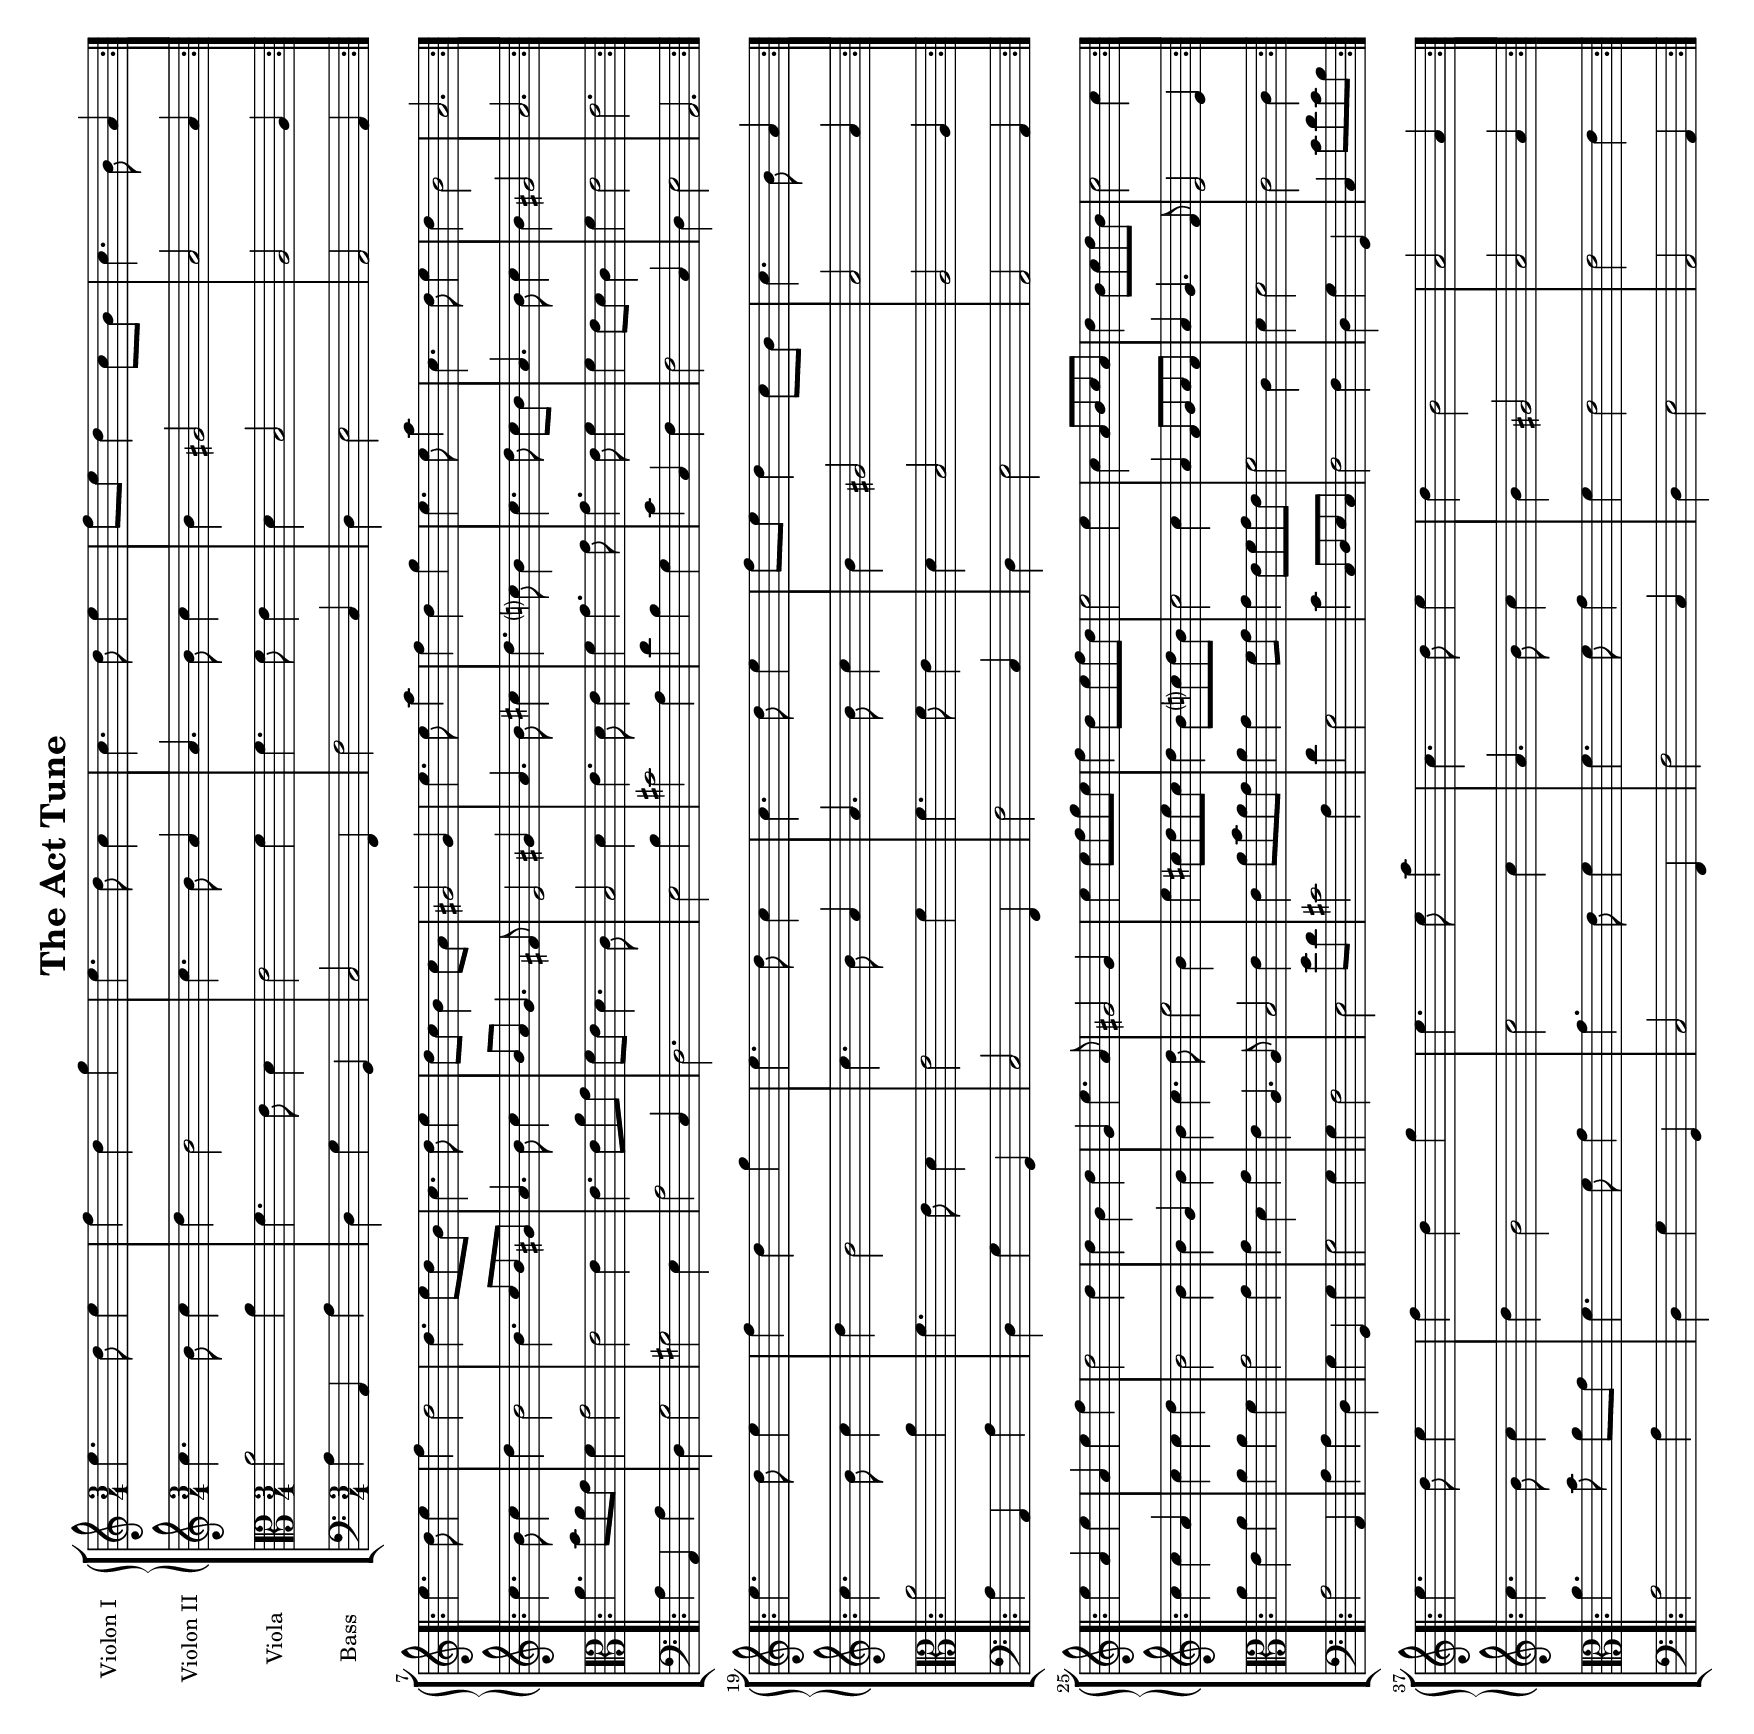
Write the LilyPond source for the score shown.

\version "2.18.2"

breaks = {
  s2.*6 \break
  s2.*12 \break
  s2.*6 \break
  s2.*12 \break
}

#(set-global-staff-size 19)

\paper {
  #(set-paper-size "a3" 'landscape)
  print-page-number = ##f
  between-system-padding = #0.1
  between-system-space = #0.1
  ragged-last-bottom = ##f
  ragged-bottom = ##f
  
  first-page-number = 2
  two-sided = ##t
  inner-margin = 1 \cm
  outer-margin = 13.3 \cm
  top-margin = .5 \cm
  bottom-margin = .6 \cm 
}

\version "2.18.2"

\header {
  title = "The Act Tune"
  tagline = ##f
}

global = {
  \key a \minor
  \time 3/4
}

violinI = \relative c'' {
  \global

  \repeat volta 2 {
    e4. d8 e4
    f d g
    e4. d8 c4
    c4. d8 e4
    f8 e d4 c8 b
    c4. b8 a4
  }
  \repeat volta 2 {
    e'4. d8 e4
    f d2
    d4. e8 d b
    c4. d8 e4
    d8 c b4 c8 a 
    gis2 gis4
    
    e'4. e8 a4
    f d g
    e4. e8 a4
    c,4. d8 e4
    d b2
    a2.
  }
  \repeat volta 2 {
    e'4. d8 e4
    f d g
    e4. d8 c4
    c4. d8 e4
    f8 e d4 c8 b
    c4. b8 a4
  }
  \repeat volta 2 {
    e' a, e'
    a, e' f
    d2 d4
    d b d
    g, e'4. a,8
    gis2 gis4
    
    e' e8 f g e
    f4 d8 e f d
    e2 e4
    c a8 b c a
    d4 b8 c d b
    c2 c4
  }
  \repeat volta 2 {
    e4. d8 e4
    f d g
    e4. e8 a4
    c,4. d8 e4
    d b2
    a a4
  }
}

violinII = \relative c'' {
  \global

  \repeat volta 2 {
    c4. b8 c4
    d b2
    c4. b8 a4
    a4. b8 c4
    b gis2
    a a4
  }
  \repeat volta 2 {
    c4. b8 c4
    d b2
    b4. c8 b gis
    a4. b8 c4
    b8 a g4. fis8
    e2 gis4
    
    a4. b8 cis4
    d4. c?8 b4
    c4. d8 c[ b]
    a4. b8 c4
    b gis2
    a2.
  }
  \repeat volta 2 {
    c4. b8 c4
    d b2
    c4. b8 a4
    a4. b8 c4
    b gis2
    a a4
  }
  \repeat volta 2 {
    c c a
    c c d
    b2 b4
    b g b
    b c4. d8
    e2 b4
    
    e4 cis8 d e cis
    d4 b8 c? d b
    c2 c4
    a f8 g a f
    a4 g4. f8
    e2 e4
  }
  \repeat volta 2 {
    c'4. b8 c4 
    d b2
    c2 c4
    a4. b8 c4
    b gis2
    a a4
  }
}

viola = \relative c'' {
  \global

  \repeat volta 2 {
    a2 a4
    f4. e8 d4
    e2 f4
    f4. f8 e4
    d b2
    a2 a4
  }
  \repeat volta 2 {
    a'4. b8 a g
    f4 g2
    e e4
    e4. e8 a g
    f e d4. c8
    b2 d4
    
    e4. d8 e4
    f g4. g8
    g4. e8 f4
    f e8 d c4
    f e2
    e2.
  }
  \repeat volta 2 {
    a2 a4
    f4. e8 d4
    e2 f4
    f4. f8 e4
    d b2
    a2 a4
  }
  \repeat volta 2 {
    a' e a
    a a f
    g2 g4
    g d g
    e a,4. a8
    b2 e4
    
    e a8 b a g
    a4 g f8 g
    g4 e8 f g e
    f2 c4
    d d2
    c c4
  }
  \repeat volta 2 {
    a'4. b8 a[ g]
    f4. f8 g4
    g4. e8 f4
    f4. f8 g4
    f e2
    e e4
  }
}

bass = \relative c' {
  \global
  
  \repeat volta 2 {
    a4 a, a'
    d, g g,
    c2 f,4
    f'2 c4
    d e2
    a, a4
  }
  \repeat volta 2 {
    a' a, a'
    d, g2
    gis e4
    a2 c,4
    d2.
    e2 b'4
    
    cis2 a4
    d b g
    c c, f
    f2 c4 
    d e2
    a,2.
  }
  \repeat volta 2 {
    a'4 a, a'
    d, g g,
    c2 f,4
    f'2 c4
    d e2
    a, a4
  }
  \repeat volta 2 {
    a'2 a,4
    a' a d,
    g g, g'
    g2 g4
    g f2
    e e'8 d
    
    cis2 a4
    d g,2
    c4 c,8 d e c
    f2 f4
    d g g,
    c c'8 d c b
  }
  \repeat volta 2 {
    a2 a4
    d, g g,
    c2 f,4
    f'2 c4
    d e2
    a, a4
  }
}


violinIPart = \new Staff \with {
  instrumentName = "Violon I"
} \violinI

violinIIPart = \new Staff \with {
  instrumentName = "Violon II"
} \violinII

violaPart = \new Staff \with {
  instrumentName = "Viola"
} { \clef alto \viola }

bassPart = \new Staff \with {
  instrumentName = "Bass"
} << { \clef "bass" \bass } \breaks >>


\score {
  \new StaffGroup  
  <<
    \new GrandStaff <<
      \violinIPart
      \violinIIPart
    >>
    \violaPart
    \bassPart
  >>
  \layout { }
}
